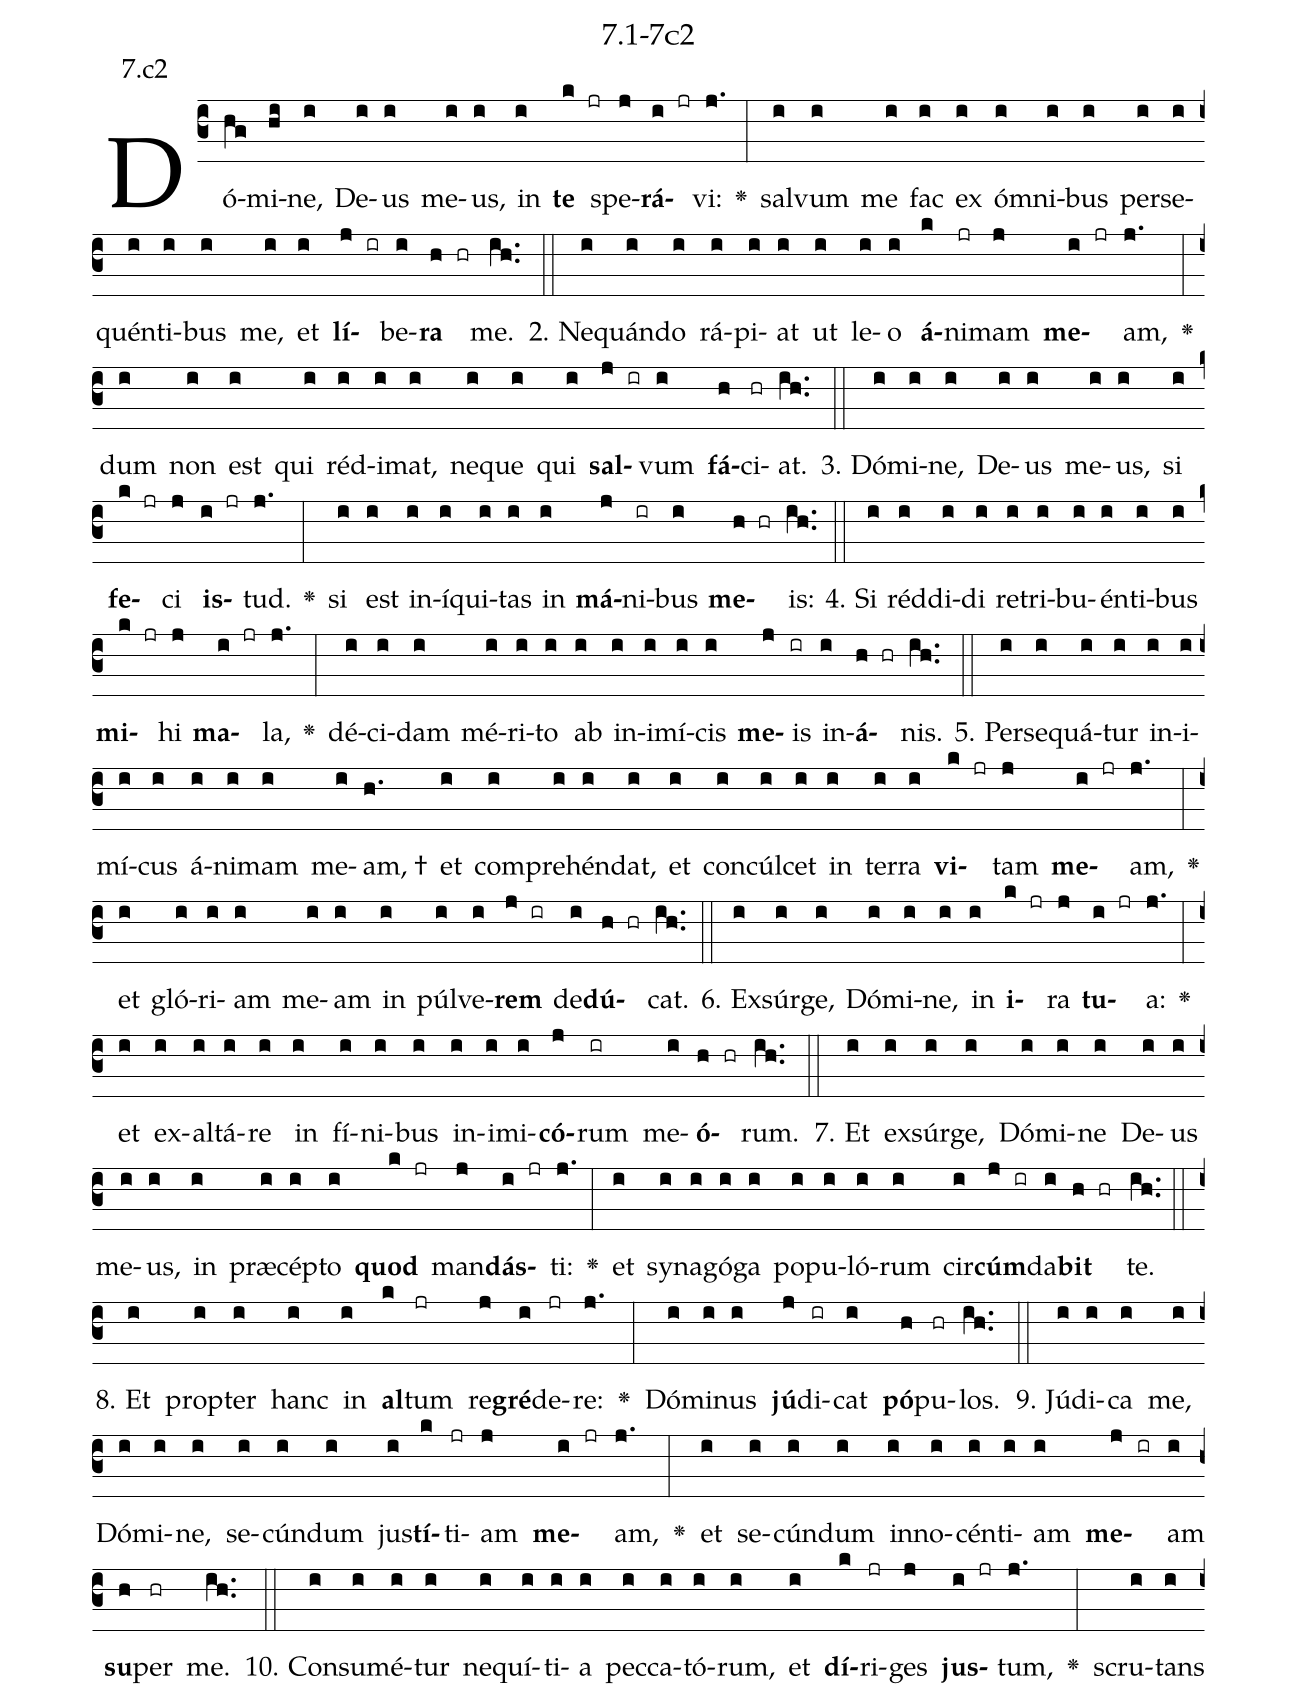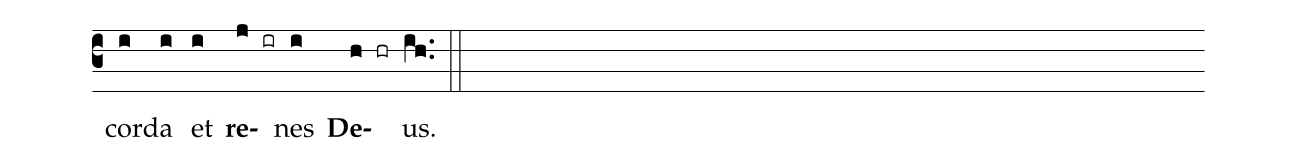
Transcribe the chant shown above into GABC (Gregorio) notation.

name: 7.1-7c2;
annotation: 7.c2;
%%
(c3)Dó(hg)mi(hi)ne,(i) De(i)us(i) me(i)us,(i) in(i) <b>te</b>(k jr) spe(j)<b>rá</b>(i jr)vi:(j.) <v>\greheightstar</v>(:) sal(i)vum(i) me(i) fac(i) ex(i) óm(i)ni(i)bus(i) per(i)se(i)quén(i)ti(i)bus(i) me,(i) et(i) <b>lí</b>(j ir)be(i)<b>ra</b>(h hr) me.(ih..) (::)
2. Ne(i)quán(i)do(i) rá(i)pi(i)at(i) ut(i) le(i)o(i) <b>á</b>(k)ni(jr)mam(j) <b>me</b>(i jr)am,(j.) <v>\greheightstar</v>(:) dum(i) non(i) est(i) qui(i) réd(i)i(i)mat,(i) ne(i)que(i) qui(i) <b>sal</b>(j ir)vum(i) <b>fá</b>(h)ci(hr)at.(ih..) (::)
3. Dó(i)mi(i)ne,(i) De(i)us(i) me(i)us,(i) si(i) <b>fe</b>(k jr)ci(j) <b>is</b>(i jr)tud.(j.) <v>\greheightstar</v>(:) si(i) est(i) in(i)í(i)qui(i)tas(i) in(i) <b>má</b>(j)ni(ir)bus(i) <b>me</b>(h hr)is:(ih..) (::)
4. Si(i) réd(i)di(i)di(i) re(i)tri(i)bu(i)én(i)ti(i)bus(i) <b>mi</b>(k jr)hi(j) <b>ma</b>(i jr)la,(j.) <v>\greheightstar</v>(:) dé(i)ci(i)dam(i) mé(i)ri(i)to(i) ab(i) in(i)i(i)mí(i)cis(i) <b>me</b>(j)is(ir) in(i)<b>á</b>(h hr)nis.(ih..) (::)
5. Per(i)se(i)quá(i)tur(i) in(i)i(i)mí(i)cus(i) á(i)ni(i)mam(i) me(i)am, †(h.) et(i) com(i)pre(i)hén(i)dat,(i) et(i) con(i)cúl(i)cet(i) in(i) ter(i)ra(i) <b>vi</b>(k jr)tam(j) <b>me</b>(i jr)am,(j.) <v>\greheightstar</v>(:) et(i) gló(i)ri(i)am(i) me(i)am(i) in(i) púl(i)ve(i)<b>rem</b>(j ir) de(i)<b>dú</b>(h hr)cat.(ih..) (::)
6. Ex(i)súr(i)ge,(i) Dó(i)mi(i)ne,(i) in(i) <b>i</b>(k jr)ra(j) <b>tu</b>(i jr)a:(j.) <v>\greheightstar</v>(:) et(i) ex(i)al(i)tá(i)re(i) in(i) fí(i)ni(i)bus(i) in(i)i(i)mi(i)<b>có</b>(j)rum(ir) me(i)<b>ó</b>(h hr)rum.(ih..) (::)
7. Et(i) ex(i)súr(i)ge,(i) Dó(i)mi(i)ne(i) De(i)us(i) me(i)us,(i) in(i) præ(i)cép(i)to(i) <b>quod</b>(k jr) man(j)<b>dás</b>(i jr)ti:(j.) <v>\greheightstar</v>(:) et(i) sy(i)na(i)gó(i)ga(i) po(i)pu(i)ló(i)rum(i) cir(i)<b>cúm</b>(j ir)da(i)<b>bit</b>(h hr) te.(ih..) (::)
8. Et(i) prop(i)ter(i) hanc(i) in(i) <b>al</b>(k)tum(jr) re(j)<b>gré</b>(i)de(jr)re:(j.) <v>\greheightstar</v>(:) Dó(i)mi(i)nus(i) <b>jú</b>(j)di(ir)cat(i) <b>pó</b>(h)pu(hr)los.(ih..) (::)
9. Jú(i)di(i)ca(i) me,(i) Dó(i)mi(i)ne,(i) se(i)cún(i)dum(i) jus(i)<b>tí</b>(k)ti(jr)am(j) <b>me</b>(i jr)am,(j.) <v>\greheightstar</v>(:) et(i) se(i)cún(i)dum(i) in(i)no(i)cén(i)ti(i)am(i) <b>me</b>(j ir)am(i) <b>su</b>(h)per(hr) me.(ih..) (::)
10. Con(i)su(i)mé(i)tur(i) ne(i)quí(i)ti(i)a(i) pec(i)ca(i)tó(i)rum,(i) et(i) <b>dí</b>(k)ri(jr)ges(j) <b>jus</b>(i jr)tum,(j.) <v>\greheightstar</v>(:) scru(i)tans(i) cor(i)da(i) et(i) <b>re</b>(j ir)nes(i) <b>De</b>(h hr)us.(ih..) (::)
